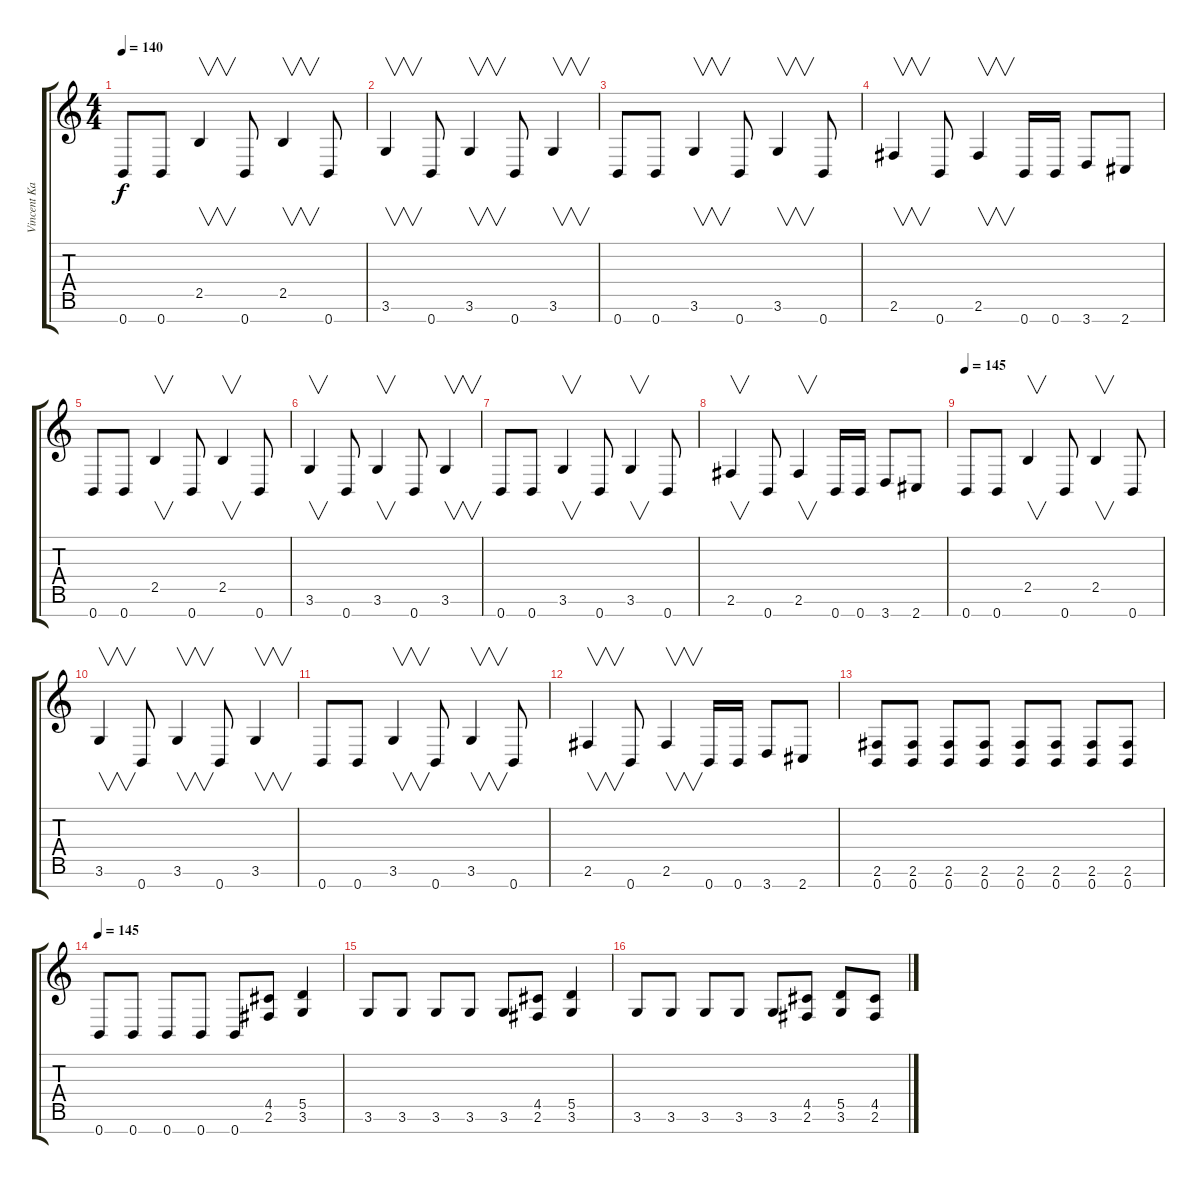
\track ("Vincent Kawanach (Distortion Guitar)" "Vincent Ka") {instrument distortionguitar}
\staff {score tabs}
\tuning (E4 B3 G3 D3 A2 E2 B1) {hide}
\ts (4 4)
\tempo 140
\clef g2
\ks c
0.7.8{dy f} 0.7.8 2.5.4{v} 0.7.8 2.5.4{v} 0.7.8 |
3.6.4{v} 0.7.8 3.6.4{v} 0.7.8 3.6.4{v} |
0.7.8 0.7.8 3.6.4{v} 0.7.8 3.6.4{v} 0.7.8 |
2.6.4{v} 0.7.8 2.6.4{v} 0.7.16 0.7.16 3.7.8 2.7.8 |
0.7.8 0.7.8 2.5.4{v} 0.7.8 2.5.4{v} 0.7.8 |
3.6.4{v} 0.7.8 3.6.4{v} 0.7.8 3.6.4{v} |
0.7.8 0.7.8 3.6.4{v} 0.7.8 3.6.4{v} 0.7.8 |
2.6.4{v} 0.7.8 2.6.4{v} 0.7.16 0.7.16 3.7.8 2.7.8 |
\tempo 145
0.7.8 0.7.8 2.5.4{v} 0.7.8 2.5.4{v} 0.7.8 |
3.6.4{v} 0.7.8 3.6.4{v} 0.7.8 3.6.4{v} |
0.7.8 0.7.8 3.6.4{v} 0.7.8 3.6.4{v} 0.7.8 |
2.6.4{v} 0.7.8 2.6.4{v} 0.7.16 0.7.16 3.7.8 2.7.8 |
(2.6 0.7).8{volume 15} (2.6 0.7).8 (2.6 0.7).8 (2.6 0.7).8 (2.6 0.7).8 (2.6 0.7).8 (2.6 0.7).8 (2.6 0.7).8 |
\tempo 145
0.7.8{instrument distortionguitar} 0.7.8 0.7.8 0.7.8 0.7.8 (4.5 2.6).8 (5.5 3.6).4 |
3.6.8 3.6.8 3.6.8 3.6.8 3.6.8 (4.5 2.6).8 (5.5 3.6).4 |
3.6.8 3.6.8 3.6.8 3.6.8 3.6.8 (4.5 2.6).8 (5.5 3.6).8 (4.5 2.6).8
